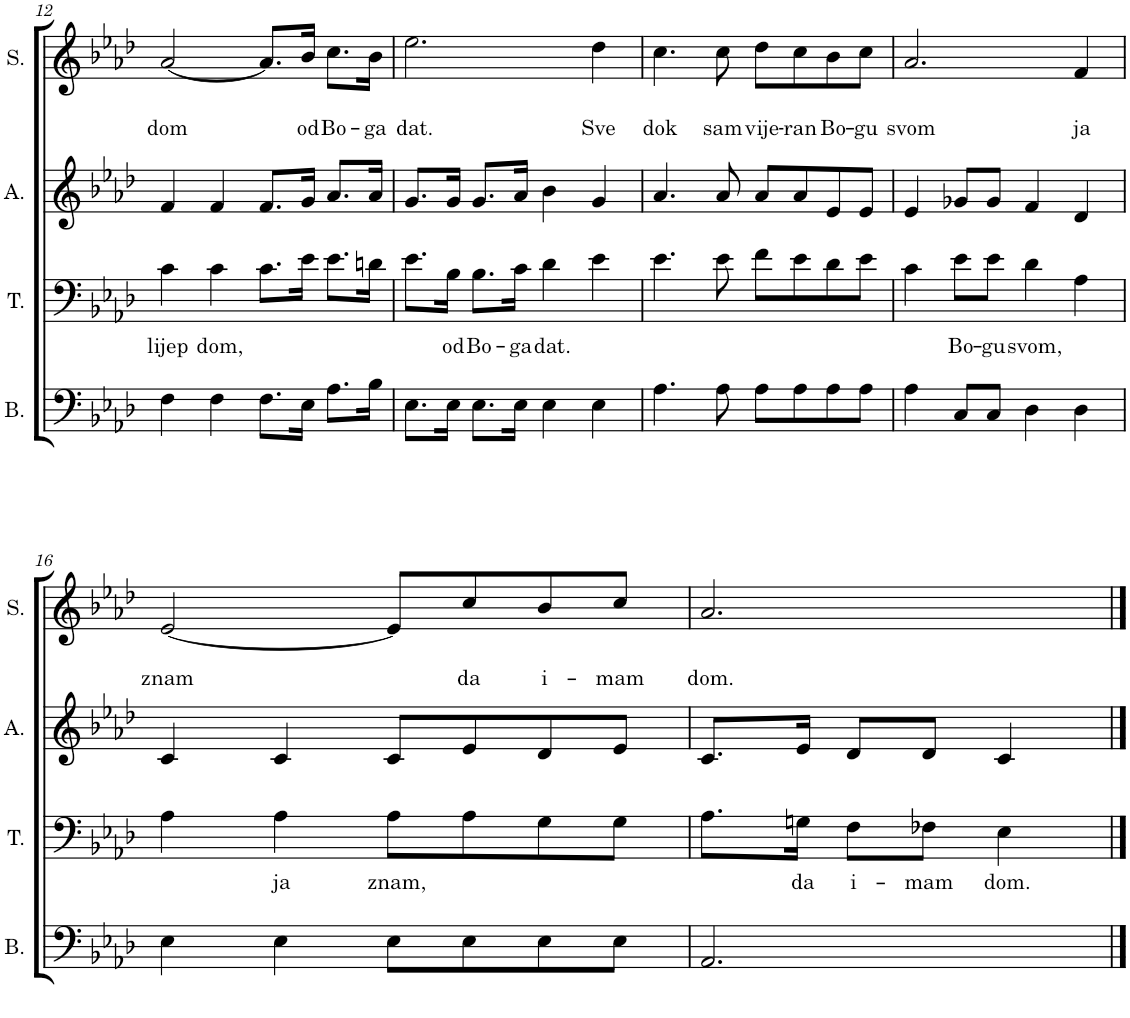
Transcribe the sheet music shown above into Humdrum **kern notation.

**kern	**kern	**text	**kern	**kern	**text	**text
*part4	*part3	*part3	*part2	*part1	*part1	*part1
*staff4	*staff3	*staff3	*staff2	*staff1	*staff1	*staff1
*I"Bass	*I"Tenor	*	*I"Alto	*I"Soprano	*	*
*I'B.	*I'T.	*	*I'A.	*I'S.	*	*
!!LO:PB:g=z
*clefF4	*clefF4	*	*clefG2	*clefG2	*	*
*k[b-e-a-d-]	*k[b-e-a-d-]	*	*k[b-e-a-d-]	*k[b-e-a-d-]	*	*
*M4/4	*M4/4	*	*M4/4	*M4/4	*	*
*met(c)	*met(c)	*	*met(c)	*met(c)	*	*
=12	=12	=12	=12	=12	=12	=12
!	!	!LO:LY:b	!	!	!	!LO:LY:b
4F\	4c\	lijep	4f/	[2a-/	.	dom
!	!	!LO:LY:b	!	!	!	!
4F\	4c\	dom,	4f/	.	.	.
8.F\L	8.c\L	.	8.f/L	8.a-/L]	.	.
!	!	!	!	!	!	!LO:LY:b
16E-\Jk	16e-\Jk	.	16g/Jk	16b-/Jk	.	od
!	!	!	!	!	!	!LO:LY:b
8.A-\L	8.e-\L	.	8.a-/L	8.cc\L	.	Bo-
!	!	!	!	!	!	!LO:LY:b
16B-\Jk	16dn\Jk	.	16a-/Jk	16b-\Jk	.	-ga
=13	=13	=13	=13	=13	=13	=13
!	!	!	!	!	!	!LO:LY:b
8.E-\L	8.e-\L	.	8.g/L	2.ee-\	.	dat.
!	!	!LO:LY:b	!	!	!	!
16E-\Jk	16B-\Jk	od	16g/Jk	.	.	.
!	!	!LO:LY:b	!	!	!	!
8.E-\L	8.B-\L	Bo-	8.g/L	.	.	.
!	!	!LO:LY:b	!	!	!	!
16E-\Jk	16c\Jk	-ga	16a-/Jk	.	.	.
!	!	!LO:LY:b	!	!	!	!
4E-\	4d-\	dat.	4b-\	.	.	.
!	!	!	!	!	!	!LO:LY:b
4E-\	4e-\	.	4g/	4dd-\	.	Sve
=14	=14	=14	=14	=14	=14	=14
!	!	!	!	!	!	!LO:LY:b
4.A-\	4.e-\	.	4.a-/	4.cc\	.	dok
!	!	!	!	!	!	!LO:LY:b
8A-\	8e-\	.	8a-/	8cc\	.	sam
!	!	!	!	!	!	!LO:LY:b
8A-\L	8f\L	.	8a-/L	8dd-\L	.	vije-
!	!	!	!	!	!	!LO:LY:b
8A-\	8e-\	.	8a-/	8cc\	.	-ran
!	!	!	!	!	!	!LO:LY:b
8A-\	8d-\	.	8e-/	8b-\	.	Bo-
!	!	!	!	!	!	!LO:LY:b
8A-\J	8e-\J	.	8e-/J	8cc\J	.	-gu
=15	=15	=15	=15	=15	=15	=15
!	!	!	!	!	!	!LO:LY:b
4A-\	4c\	.	4e-/	2.a-/	.	svom
!	!	!LO:LY:b	!	!	!	!
8C/L	8e-\L	Bo-	8g-X/L	.	.	.
!	!	!LO:LY:b	!	!	!	!
8C/J	8e-\J	-gu	8g-/J	.	.	.
!	!	!LO:LY:b	!	!	!	!
4D-\	4d-\	svom,	4f/	.	.	.
!	!	!	!	!	!	!LO:LY:b
4D-\	4A-\	.	4d-/	4f/	.	ja
!!LO:LB:g=z
=16	=16	=16	=16	=16	=16	=16
!	!	!	!	!	!	!LO:LY:b
4E-\	4A-\	.	4c/	[2e-/	.	znam
!	!	!LO:LY:b	!	!	!	!
4E-\	4A-\	ja	4c/	.	.	.
!	!	!LO:LY:b	!	!	!	!
8E-\L	8A-\L	znam,	8c/L	8e-/L]	.	.
!	!	!	!	!	!	!LO:LY:b
8E-\	8A-\	.	8e-/	8cc/	.	da
!	!	!	!	!	!	!LO:LY:b
8E-\	8G\	.	8d-/	8b-/	.	i-
!	!	!	!	!	!	!LO:LY:b
8E-\J	8G\J	.	8e-/J	8cc/J	.	-mam
=17	=17	=17	=17	=17	=17	=17
!	!	!	!	!	!	!LO:LY:b
2.AA-/	8.A-\L	.	8.c/L	2.a-/	.	dom.
!	!	!LO:LY:b	!	!	!	!
.	16Gn\Jk	da	16e-/Jk	.	.	.
!	!	!LO:LY:b	!	!	!	!
.	8F\L	i-	8d-/L	.	.	.
!	!	!LO:LY:b	!	!	!	!
.	8F-X\J	-mam	8d-/J	.	.	.
!	!	!LO:LY:b	!	!	!	!
.	4E-\	dom.	4c/	.	.	.
==	==	==	==	==	==	==
*-	*-	*-	*-	*-	*-	*-
